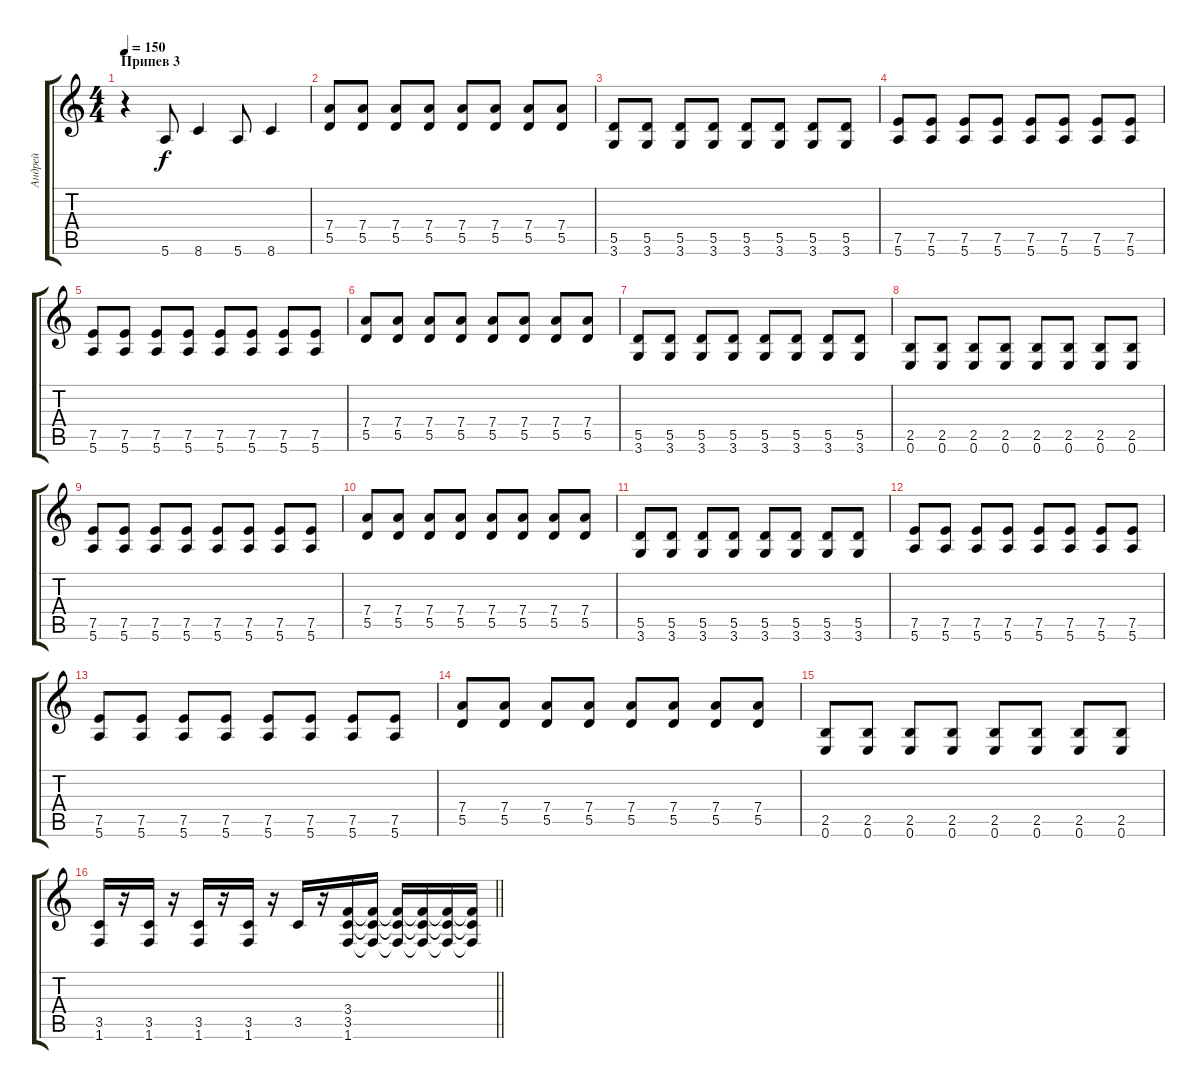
\track ("Андрей" "Андрей") {instrument distortionguitar}
\staff {score tabs}
\tuning (E4 B3 G3 D3 A2 E2) {hide}
\ts (4 4)
\section ("" "Припев 3")
\tempo 150
\clef g2
\ks c
r.4{dy f volume 16} 5.6.8 8.6.4 5.6.8 8.6.4 |
(7.4 5.5).8 (7.4 5.5).8 (7.4 5.5).8 (7.4 5.5).8 (7.4 5.5).8 (7.4 5.5).8 (7.4 5.5).8 (7.4 5.5).8 |
(5.5 3.6).8 (5.5 3.6).8 (5.5 3.6).8 (5.5 3.6).8 (5.5 3.6).8 (5.5 3.6).8 (5.5 3.6).8 (5.5 3.6).8 |
(7.5 5.6).8 (7.5 5.6).8 (7.5 5.6).8 (7.5 5.6).8 (7.5 5.6).8 (7.5 5.6).8 (7.5 5.6).8 (7.5 5.6).8 |
(7.5 5.6).8 (7.5 5.6).8 (7.5 5.6).8 (7.5 5.6).8 (7.5 5.6).8 (7.5 5.6).8 (7.5 5.6).8 (7.5 5.6).8 |
(7.4 5.5).8 (7.4 5.5).8 (7.4 5.5).8 (7.4 5.5).8 (7.4 5.5).8 (7.4 5.5).8 (7.4 5.5).8 (7.4 5.5).8 |
(5.5 3.6).8 (5.5 3.6).8 (5.5 3.6).8 (5.5 3.6).8 (5.5 3.6).8 (5.5 3.6).8 (5.5 3.6).8 (5.5 3.6).8 |
(2.5 0.6).8 (2.5 0.6).8 (2.5 0.6).8 (2.5 0.6).8 (2.5 0.6).8 (2.5 0.6).8 (2.5 0.6).8 (2.5 0.6).8 |
(7.5 5.6).8 (7.5 5.6).8 (7.5 5.6).8 (7.5 5.6).8 (7.5 5.6).8 (7.5 5.6).8 (7.5 5.6).8 (7.5 5.6).8 |
(7.4 5.5).8 (7.4 5.5).8 (7.4 5.5).8 (7.4 5.5).8 (7.4 5.5).8 (7.4 5.5).8 (7.4 5.5).8 (7.4 5.5).8 |
(5.5 3.6).8 (5.5 3.6).8 (5.5 3.6).8 (5.5 3.6).8 (5.5 3.6).8 (5.5 3.6).8 (5.5 3.6).8 (5.5 3.6).8 |
(7.5 5.6).8 (7.5 5.6).8 (7.5 5.6).8 (7.5 5.6).8 (7.5 5.6).8 (7.5 5.6).8 (7.5 5.6).8 (7.5 5.6).8 |
(7.5 5.6).8 (7.5 5.6).8 (7.5 5.6).8 (7.5 5.6).8 (7.5 5.6).8 (7.5 5.6).8 (7.5 5.6).8 (7.5 5.6).8 |
(7.4 5.5).8 (7.4 5.5).8 (7.4 5.5).8 (7.4 5.5).8 (7.4 5.5).8 (7.4 5.5).8 (7.4 5.5).8 (7.4 5.5).8 |
(2.5 0.6).8 (2.5 0.6).8 (2.5 0.6).8 (2.5 0.6).8 (2.5 0.6).8 (2.5 0.6).8 (2.5 0.6).8 (2.5 0.6).8 |
\barLineRight lightlight
(3.5 1.6).16 r.16 (3.5 1.6).16 r.16 (3.5 1.6).16 r.16 (3.5 1.6).16 r.16 3.5.16 r.16 (3.4 3.5 1.6).16 (3.4{t} 3.5{t} 1.6{t}).16 (3.4{t} 3.5{t} 1.6{t}).16 (3.4{t} 3.5{t} 1.6{t}).16 (3.4{t} 3.5{t} 1.6{t}).16 (3.4{t} 3.5{t} 1.6{t}).16
